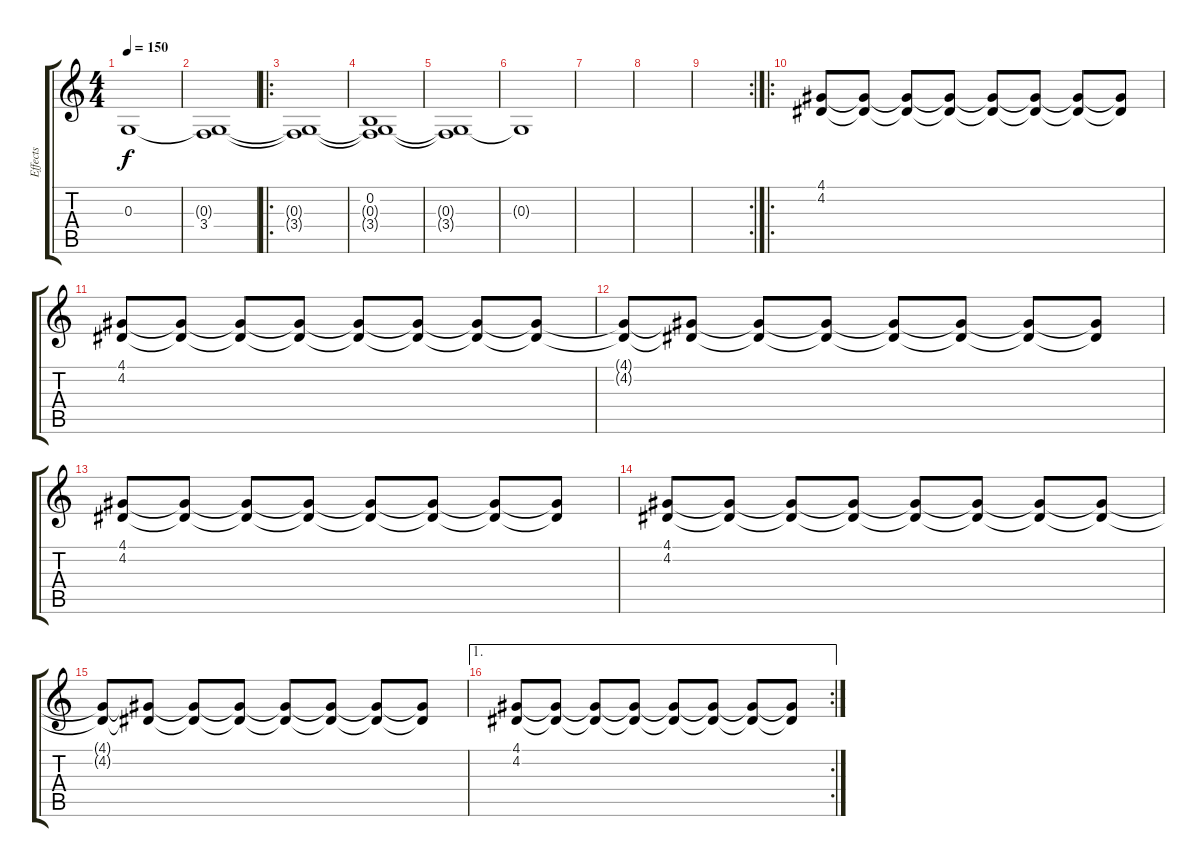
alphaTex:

\track ("Effects" "Effects") {instrument applause}
\staff {score tabs}
\tuning (E4 B3 G3 D3 A2 E2) {hide}
\ts (4 4)
\tempo 150
\clef g2
\ks c
0.3.1{dy f balance 3 instrument applause} |
(0.3{t} 3.4).1{balance 6} |
\ro
(0.3{t} 3.4{t}).1{volume 0 balance 9} |
(0.2 0.3{t} 3.4{t}).1{balance 12} |
(0.3{t} 3.4{t}).1{balance 14} |
0.3{t}.1 |
|
|
\rc 2
|
\ro
(4.1 4.2).8{volume 2 balance 0} (4.1{t} 4.2{t}).8{balance 1} (4.1{t} 4.2{t}).8{balance 2} (4.1{t} 4.2{t}).8{balance 3} (4.1{t} 4.2{t}).8{balance 4} (4.1{t} 4.2{t}).8{balance 5} (4.1{t} 4.2{t}).8{balance 6} (4.1{t} 4.2{t}).8{balance 7} |
(4.1 4.2).8{volume 2 balance 8} (4.1{t} 4.2{t}).8{balance 9} (4.1{t} 4.2{t}).8{balance 10} (4.1{t} 4.2{t}).8{balance 11} (4.1{t} 4.2{t}).8{balance 12} (4.1{t} 4.2{t}).8{balance 13} (4.1{t} 4.2{t}).8{balance 14} (4.1{t} 4.2{t}).8{balance 15} |
(4.1{t} 4.2{t}).8{balance 16} (4.1{t} 4.2{t}).8{balance 15} (4.1{t} 4.2{t}).8{balance 14} (4.1{t} 4.2{t}).8{balance 13} (4.1{t} 4.2{t}).8{balance 12} (4.1{t} 4.2{t}).8{balance 11} (4.1{t} 4.2{t}).8{balance 10} (4.1{t} 4.2{t}).8{balance 9} |
(4.1 4.2).8{balance 8} (4.1{t} 4.2{t}).8{balance 7} (4.1{t} 4.2{t}).8{balance 6} (4.1{t} 4.2{t}).8{balance 5} (4.1{t} 4.2{t}).8{balance 4} (4.1{t} 4.2{t}).8{balance 3} (4.1{t} 4.2{t}).8{balance 2} (4.1{t} 4.2{t}).8{balance 1} |
(4.1 4.2).8{balance 0} (4.1{t} 4.2{t}).8{balance 1} (4.1{t} 4.2{t}).8{balance 2} (4.1{t} 4.2{t}).8{balance 3} (4.1{t} 4.2{t}).8{balance 4} (4.1{t} 4.2{t}).8{balance 5} (4.1{t} 4.2{t}).8{balance 6} (4.1{t} 4.2{t}).8{balance 7} |
(4.1{t} 4.2{t}).8{balance 8} (4.1{t} 4.2{t}).8{balance 9} (4.1{t} 4.2{t}).8{balance 10} (4.1{t} 4.2{t}).8{balance 11} (4.1{t} 4.2{t}).8{balance 12} (4.1{t} 4.2{t}).8{balance 13} (4.1{t} 4.2{t}).8{balance 14} (4.1{t} 4.2{t}).8{balance 15} |
\ae 1
\rc 2
(4.1 4.2).8{balance 16} (4.1{t} 4.2{t}).8{balance 15} (4.1{t} 4.2{t}).8{balance 14} (4.1{t} 4.2{t}).8{balance 13} (4.1{t} 4.2{t}).8{balance 12} (4.1{t} 4.2{t}).8{balance 11} (4.1{t} 4.2{t}).8{balance 10} (4.1{t} 4.2{t}).8{balance 9}
